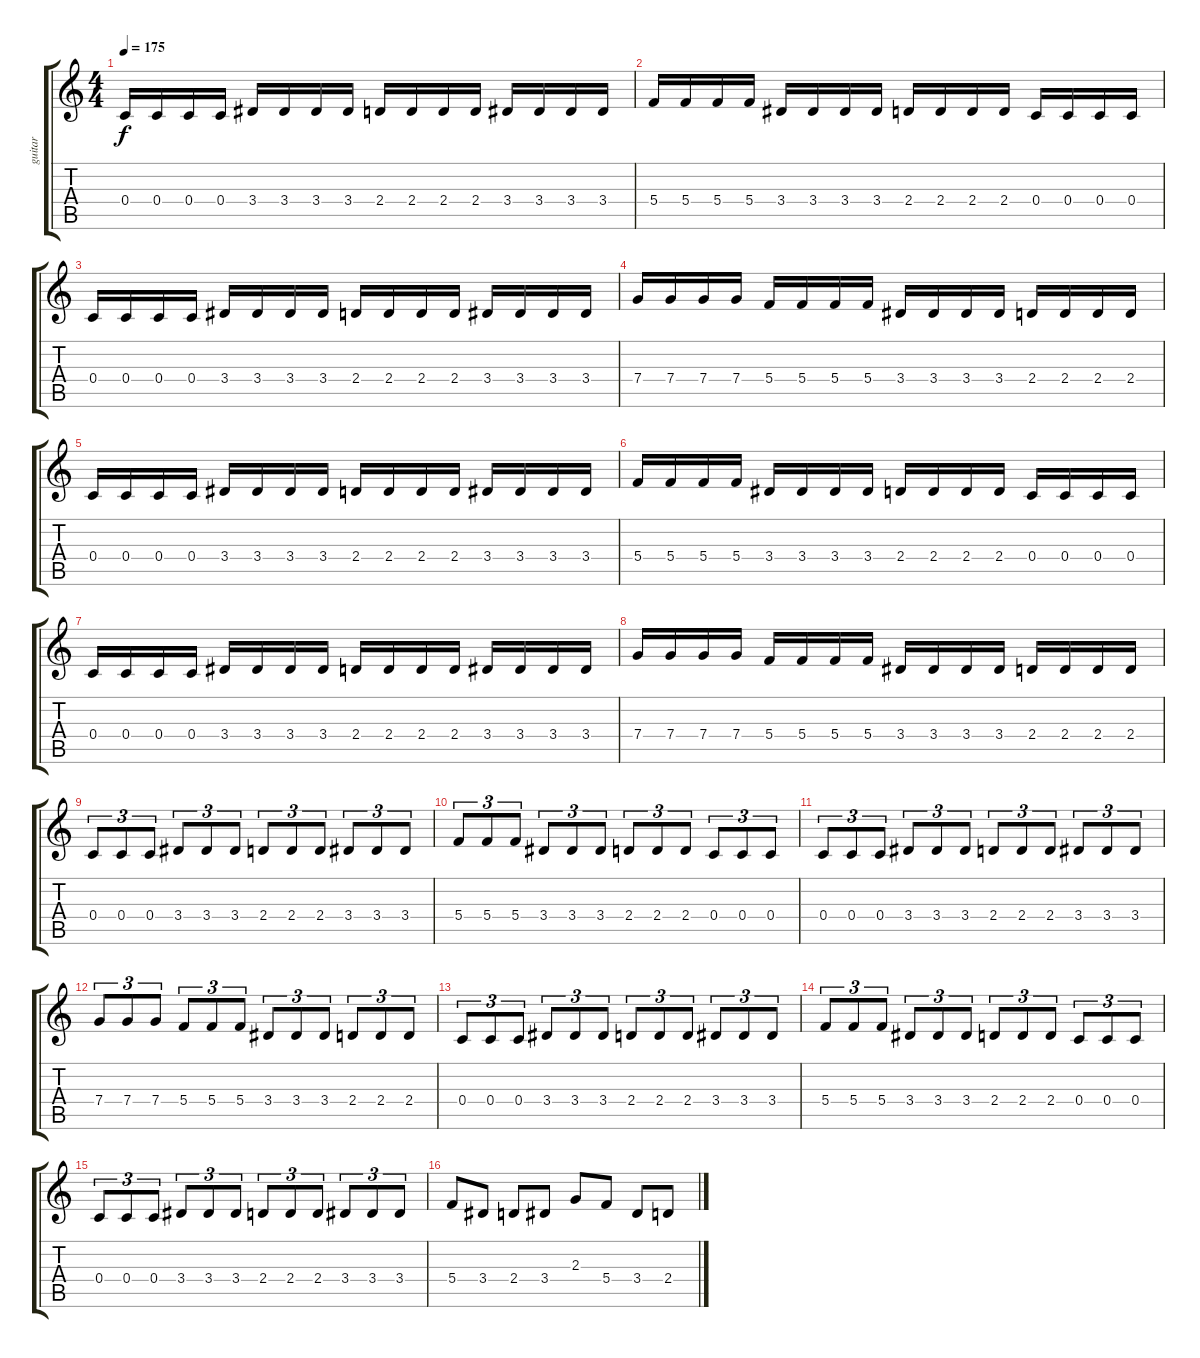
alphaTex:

\track ("guitar" "guitar") {instrument distortionguitar}
\staff {score tabs}
\tuning (D4 A3 F3 C3 G2 C2) {hide}
\ts (4 4)
\tempo 175
\clef g2
\ks c
0.4.16{dy f instrument distortionguitar} 0.4.16 0.4.16 0.4.16 3.4.16 3.4.16 3.4.16 3.4.16 2.4.16 2.4.16 2.4.16 2.4.16 3.4.16 3.4.16 3.4.16 3.4.16 |
5.4.16 5.4.16 5.4.16 5.4.16 3.4.16 3.4.16 3.4.16 3.4.16 2.4.16 2.4.16 2.4.16 2.4.16 0.4.16 0.4.16 0.4.16 0.4.16 |
0.4.16 0.4.16 0.4.16 0.4.16 3.4.16 3.4.16 3.4.16 3.4.16 2.4.16 2.4.16 2.4.16 2.4.16 3.4.16 3.4.16 3.4.16 3.4.16 |
7.4.16 7.4.16 7.4.16 7.4.16 5.4.16 5.4.16 5.4.16 5.4.16 3.4.16 3.4.16 3.4.16 3.4.16 2.4.16 2.4.16 2.4.16 2.4.16 |
0.4.16 0.4.16 0.4.16 0.4.16 3.4.16 3.4.16 3.4.16 3.4.16 2.4.16 2.4.16 2.4.16 2.4.16 3.4.16 3.4.16 3.4.16 3.4.16 |
5.4.16 5.4.16 5.4.16 5.4.16 3.4.16 3.4.16 3.4.16 3.4.16 2.4.16 2.4.16 2.4.16 2.4.16 0.4.16 0.4.16 0.4.16 0.4.16 |
0.4.16 0.4.16 0.4.16 0.4.16 3.4.16 3.4.16 3.4.16 3.4.16 2.4.16 2.4.16 2.4.16 2.4.16 3.4.16 3.4.16 3.4.16 3.4.16 |
7.4.16 7.4.16 7.4.16 7.4.16 5.4.16 5.4.16 5.4.16 5.4.16 3.4.16 3.4.16 3.4.16 3.4.16 2.4.16 2.4.16 2.4.16 2.4.16 |
0.4.8{tu (3 2)} 0.4.8{tu (3 2)} 0.4.8{tu (3 2)} 3.4.8{tu (3 2)} 3.4.8{tu (3 2)} 3.4.8{tu (3 2)} 2.4.8{tu (3 2)} 2.4.8{tu (3 2)} 2.4.8{tu (3 2)} 3.4.8{tu (3 2)} 3.4.8{tu (3 2)} 3.4.8{tu (3 2)} |
5.4.8{tu (3 2)} 5.4.8{tu (3 2)} 5.4.8{tu (3 2)} 3.4.8{tu (3 2)} 3.4.8{tu (3 2)} 3.4.8{tu (3 2)} 2.4.8{tu (3 2)} 2.4.8{tu (3 2)} 2.4.8{tu (3 2)} 0.4.8{tu (3 2)} 0.4.8{tu (3 2)} 0.4.8{tu (3 2)} |
0.4.8{tu (3 2)} 0.4.8{tu (3 2)} 0.4.8{tu (3 2)} 3.4.8{tu (3 2)} 3.4.8{tu (3 2)} 3.4.8{tu (3 2)} 2.4.8{tu (3 2)} 2.4.8{tu (3 2)} 2.4.8{tu (3 2)} 3.4.8{tu (3 2)} 3.4.8{tu (3 2)} 3.4.8{tu (3 2)} |
7.4.8{tu (3 2)} 7.4.8{tu (3 2)} 7.4.8{tu (3 2)} 5.4.8{tu (3 2)} 5.4.8{tu (3 2)} 5.4.8{tu (3 2)} 3.4.8{tu (3 2)} 3.4.8{tu (3 2)} 3.4.8{tu (3 2)} 2.4.8{tu (3 2)} 2.4.8{tu (3 2)} 2.4.8{tu (3 2)} |
0.4.8{tu (3 2)} 0.4.8{tu (3 2)} 0.4.8{tu (3 2)} 3.4.8{tu (3 2)} 3.4.8{tu (3 2)} 3.4.8{tu (3 2)} 2.4.8{tu (3 2)} 2.4.8{tu (3 2)} 2.4.8{tu (3 2)} 3.4.8{tu (3 2)} 3.4.8{tu (3 2)} 3.4.8{tu (3 2)} |
5.4.8{tu (3 2)} 5.4.8{tu (3 2)} 5.4.8{tu (3 2)} 3.4.8{tu (3 2)} 3.4.8{tu (3 2)} 3.4.8{tu (3 2)} 2.4.8{tu (3 2)} 2.4.8{tu (3 2)} 2.4.8{tu (3 2)} 0.4.8{tu (3 2)} 0.4.8{tu (3 2)} 0.4.8{tu (3 2)} |
0.4.8{tu (3 2)} 0.4.8{tu (3 2)} 0.4.8{tu (3 2)} 3.4.8{tu (3 2)} 3.4.8{tu (3 2)} 3.4.8{tu (3 2)} 2.4.8{tu (3 2)} 2.4.8{tu (3 2)} 2.4.8{tu (3 2)} 3.4.8{tu (3 2)} 3.4.8{tu (3 2)} 3.4.8{tu (3 2)} |
5.4.8 3.4.8 2.4.8 3.4.8 2.3.8 5.4.8 3.4.8 2.4.8
